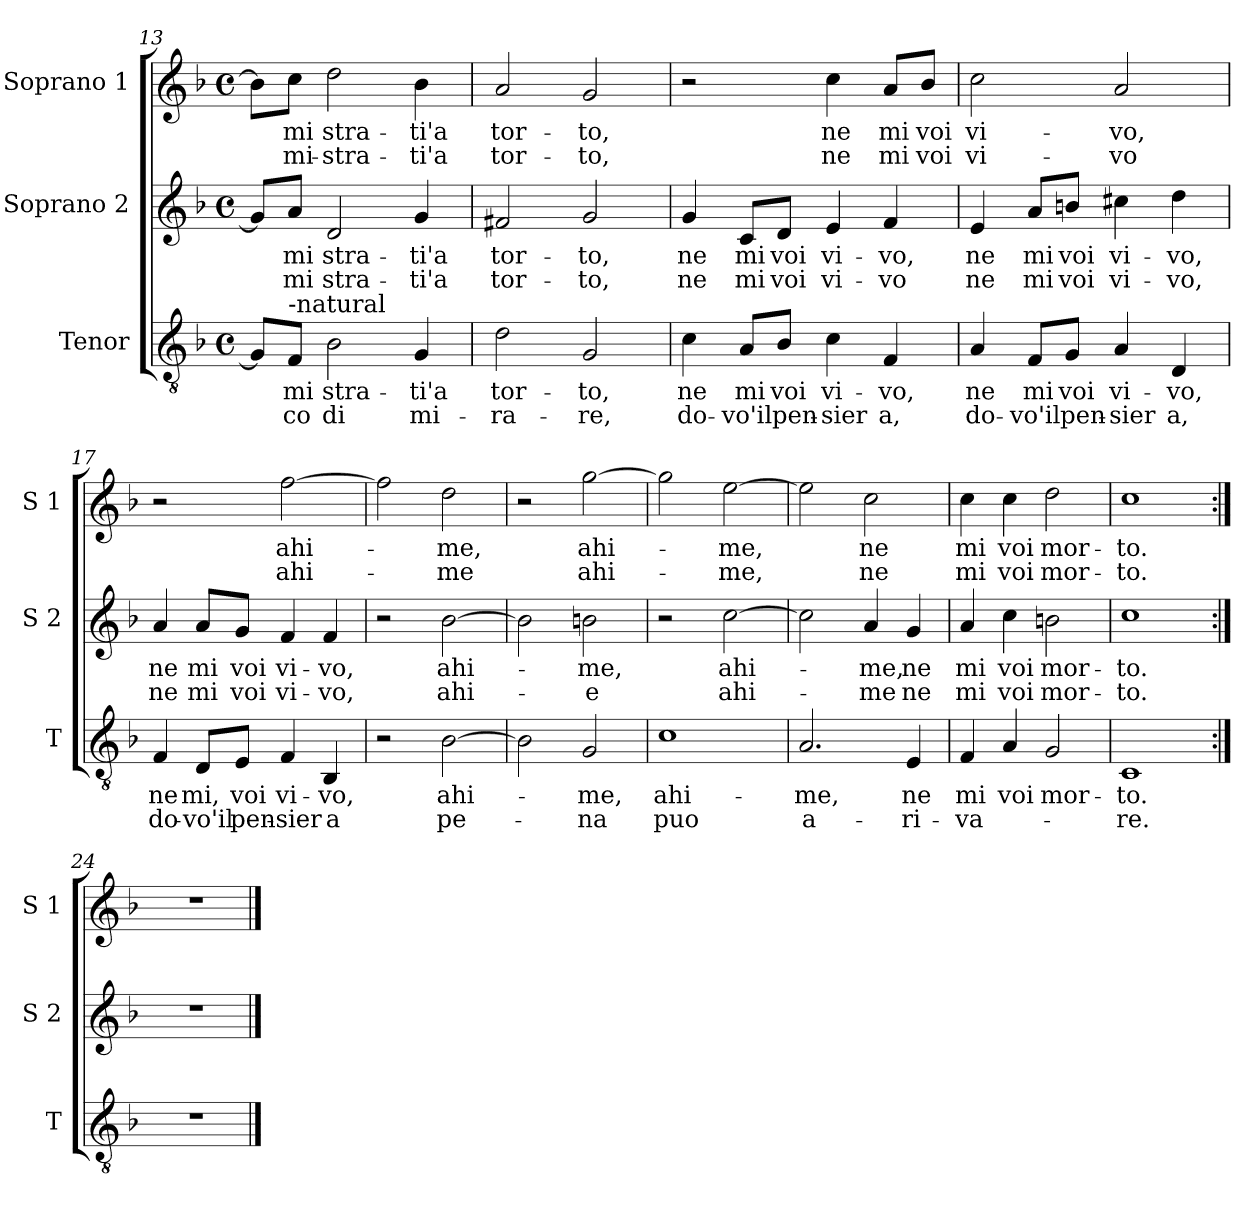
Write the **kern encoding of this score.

**kern	**text	**text	**kern	**text	**text	**kern	**text	**text
*part3	*part3	*part3	*part2	*part2	*part2	*part1	*part1	*part1
*staff3	*staff3	*staff3	*staff2	*staff2	*staff2	*staff1	*staff1	*staff1
*I"Tenor	*	*	*I"Soprano 2	*	*	*I"Soprano 1	*	*
*I'T	*	*	*I'S 2	*	*	*I'S 1	*	*
*clefGv2	*	*	*clefG2	*	*	*clefG2	*	*
*k[b-]	*	*	*k[b-]	*	*	*k[b-]	*	*
*F:	*	*	*F:	*	*	*F:	*	*
*M4/4	*	*	*M4/4	*	*	*M4/4	*	*
*met(c)	*	*	*met(c)	*	*	*met(c)	*	*
=13	=13	=13	=13	=13	=13	=13	=13	=13
8G/L]	.	.	8g/L]	.	.	8b-\L]	.	.
!LO:TX:a:t=-natural	!	!	!	!	!	!	!	!
!	!LO:LY:b	!LO:LY:b	!	!LO:LY:b	!LO:LY:b	!	!LO:LY:b	!LO:LY:b
8F/J	mi	-co	8a/J	mi	mi	8cc\J	mi	mi-
!	!LO:LY:b	!LO:LY:b	!	!LO:LY:b	!LO:LY:b	!	!LO:LY:b	!LO:LY:b
2B-\	stra-	di	2d/	stra-	stra-	2dd\	stra-	-stra-
!	!LO:LY:b	!LO:LY:b	!	!LO:LY:b	!LO:LY:b	!	!LO:LY:b	!LO:LY:b
4G/	-ti'a	mi-	4g/	-ti'a	-ti'a	4b-\	-ti'a	-ti'a
=14	=14	=14	=14	=14	=14	=14	=14	=14
!	!LO:LY:b	!LO:LY:b	!	!LO:LY:b	!LO:LY:b	!	!LO:LY:b	!LO:LY:b
2d\	tor-	-ra-	2f#X/	tor-	tor-	2a/	tor-	tor-
!	!LO:LY:b	!LO:LY:b	!	!LO:LY:b	!LO:LY:b	!	!LO:LY:b	!LO:LY:b
2G/	-to,	-re,	2g/	-to,	-to,	2g/	-to,	-to,
!!LO:LB:g=z
=15	=15	=15	=15	=15	=15	=15	=15	=15
!	!LO:LY:b	!LO:LY:b	!	!LO:LY:b	!LO:LY:b	!	!	!
4c\	ne	do-	4g/	ne	ne	2r	.	.
!	!LO:LY:b	!LO:LY:b	!	!LO:LY:b	!LO:LY:b	!	!	!
8A/L	mi	-vo'il	8c/L	mi	mi	.	.	.
!	!LO:LY:b	!LO:LY:b	!	!LO:LY:b	!LO:LY:b	!	!	!
8B-/J	voi	pen-	8d/J	voi	voi	.	.	.
!	!LO:LY:b	!LO:LY:b	!	!LO:LY:b	!LO:LY:b	!	!LO:LY:b	!LO:LY:b
4c\	vi-	-sier	4e/	vi-	vi-	4cc\	ne	ne
!	!LO:LY:b	!LO:LY:b	!	!LO:LY:b	!LO:LY:b	!	!LO:LY:b	!LO:LY:b
4F/	-vo,	a,	4f/	-vo,	-vo	8a/L	mi	mi
!	!	!	!	!	!	!	!LO:LY:b	!LO:LY:b
.	.	.	.	.	.	8b-/J	voi	voi
=16	=16	=16	=16	=16	=16	=16	=16	=16
!	!LO:LY:b	!LO:LY:b	!	!LO:LY:b	!LO:LY:b	!	!LO:LY:b	!LO:LY:b
4A/	ne	do-	4e/	ne	ne	2cc\	vi-	vi-
!	!LO:LY:b	!LO:LY:b	!	!LO:LY:b	!LO:LY:b	!	!	!
8F/L	mi	-vo'il	8a/L	mi	mi	.	.	.
!	!LO:LY:b	!LO:LY:b	!	!LO:LY:b	!LO:LY:b	!	!	!
8G/J	voi	pen-	8bn/J	voi	voi	.	.	.
!	!LO:LY:b	!LO:LY:b	!	!LO:LY:b	!LO:LY:b	!	!LO:LY:b	!LO:LY:b
4A/	vi-	-sier	4cc#X\	vi-	vi-	2a/	-vo,	-vo
!	!LO:LY:b	!LO:LY:b	!	!LO:LY:b	!LO:LY:b	!	!	!
4D/	-vo,	a,	4dd\	-vo,	-vo,	.	.	.
=17	=17	=17	=17	=17	=17	=17	=17	=17
!	!LO:LY:b	!LO:LY:b	!	!LO:LY:b	!LO:LY:b	!	!	!
4F/	ne	do-	4a/	ne	ne	2r	.	.
!	!LO:LY:b	!LO:LY:b	!	!LO:LY:b	!LO:LY:b	!	!	!
8D/L	mi,	-vo'il	8a/L	mi	mi	.	.	.
!	!LO:LY:b	!LO:LY:b	!	!LO:LY:b	!LO:LY:b	!	!	!
8E/J	voi	pen-	8g/J	voi	voi	.	.	.
!	!LO:LY:b	!LO:LY:b	!	!LO:LY:b	!LO:LY:b	!	!LO:LY:b	!LO:LY:b
4F/	vi-	-sier	4f/	vi-	vi-	[2ff\	ahi-	ahi-
!	!LO:LY:b	!LO:LY:b	!	!LO:LY:b	!LO:LY:b	!	!	!
4BB-/	-vo,	a	4f/	-vo,	-vo,	.	.	.
=18	=18	=18	=18	=18	=18	=18	=18	=18
2r	.	.	2r	.	.	2ff\]	.	.
!	!LO:LY:b	!LO:LY:b	!	!LO:LY:b	!LO:LY:b	!	!LO:LY:b	!LO:LY:b
[2B-\	ahi-	pe-	[2b-\	ahi-	ahi-	2dd\	-me,	-me
!!LO:LB:g=z
=19	=19	=19	=19	=19	=19	=19	=19	=19
2B-\]	.	.	2b-\]	.	.	2r	.	.
!	!LO:LY:b	!LO:LY:b	!	!LO:LY:b	!LO:LY:b	!	!LO:LY:b	!LO:LY:b
2G/	-me,	-na	2bn\	-me,	-e	[2gg\	ahi-	ahi-
=20	=20	=20	=20	=20	=20	=20	=20	=20
!	!LO:LY:b	!LO:LY:b	!	!	!	!	!	!
1c	ahi-	puo	2r	.	.	2gg\]	.	.
!	!	!	!	!LO:LY:b	!LO:LY:b	!	!LO:LY:b	!LO:LY:b
.	.	.	[2cc\	ahi-	ahi-	[2ee\	-me,	-me,
=21	=21	=21	=21	=21	=21	=21	=21	=21
!	!LO:LY:b	!LO:LY:b	!	!	!	!	!	!
2.A/	-me,	a-	2cc\]	.	.	2ee\]	.	.
!	!	!	!	!LO:LY:b	!LO:LY:b	!	!LO:LY:b	!LO:LY:b
.	.	.	4a/	-me,	-me	2cc\	ne	ne
!	!LO:LY:b	!LO:LY:b	!	!LO:LY:b	!LO:LY:b	!	!	!
4E/	ne	-ri-	4g/	ne	ne	.	.	.
=22	=22	=22	=22	=22	=22	=22	=22	=22
!	!LO:LY:b	!LO:LY:b	!	!LO:LY:b	!LO:LY:b	!	!LO:LY:b	!LO:LY:b
4F/	mi	-va-	4a/	mi	mi	4cc\	mi	mi
!	!LO:LY:b	!	!	!LO:LY:b	!LO:LY:b	!	!LO:LY:b	!LO:LY:b
4A/	voi	.	4cc\	voi	voi	4cc\	voi	voi
!	!LO:LY:b	!	!	!LO:LY:b	!LO:LY:b	!	!LO:LY:b	!LO:LY:b
2G/	mor-	.	2bn\	mor-	mor-	2dd\	mor-	mor-
=23	=23	=23	=23	=23	=23	=23	=23	=23
!	!LO:LY:b	!LO:LY:b	!	!LO:LY:b	!LO:LY:b	!	!LO:LY:b	!LO:LY:b
1C	-to.	-re.	1cc	-to.	-to.	1cc	-to.	-to.
!!LO:PB:g=z
=24:|!	=24:|!	=24:|!	=24:|!	=24:|!	=24:|!	=24:|!	=24:|!	=24:|!
1r	.	.	1r	.	.	1r	.	.
==	==	==	==	==	==	==	==	==
*-	*-	*-	*-	*-	*-	*-	*-	*-
